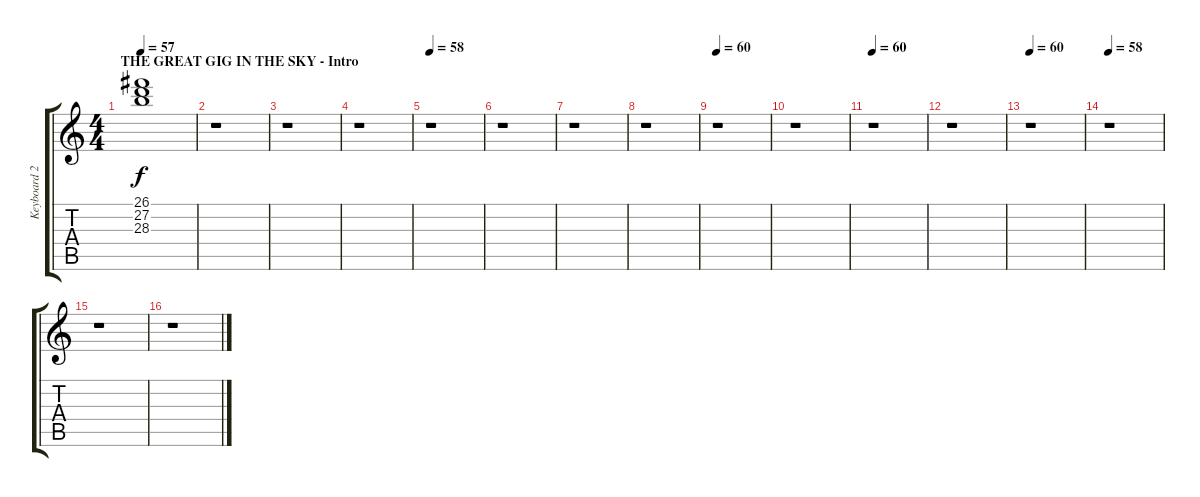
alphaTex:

\track ("Keyboard 2 (Rick) /Clocks L-2" "Keyboard 2") {instrument pad2warm}
\staff {score tabs}
\tuning (E4 B3 G3 D3 A2 E2) {hide}
\ts (4 4)
\section ("" "THE GREAT GIG IN THE SKY - Intro")
\tempo 51
\tempo 57
\clef g2
\ks c
(26.1{t} 27.2{t} 28.3{t}).1{dy f} |
r.1 |
r.1 |
r.1 |
\tempo 58
r.1 |
r.1 |
r.1 |
r.1 |
\tempo 60
r.1 |
r.1 |
\tempo 60
r.1 |
r.1 |
\tempo 60
r.1 |
\tempo 58
r.1 |
r.1 |
r.1
